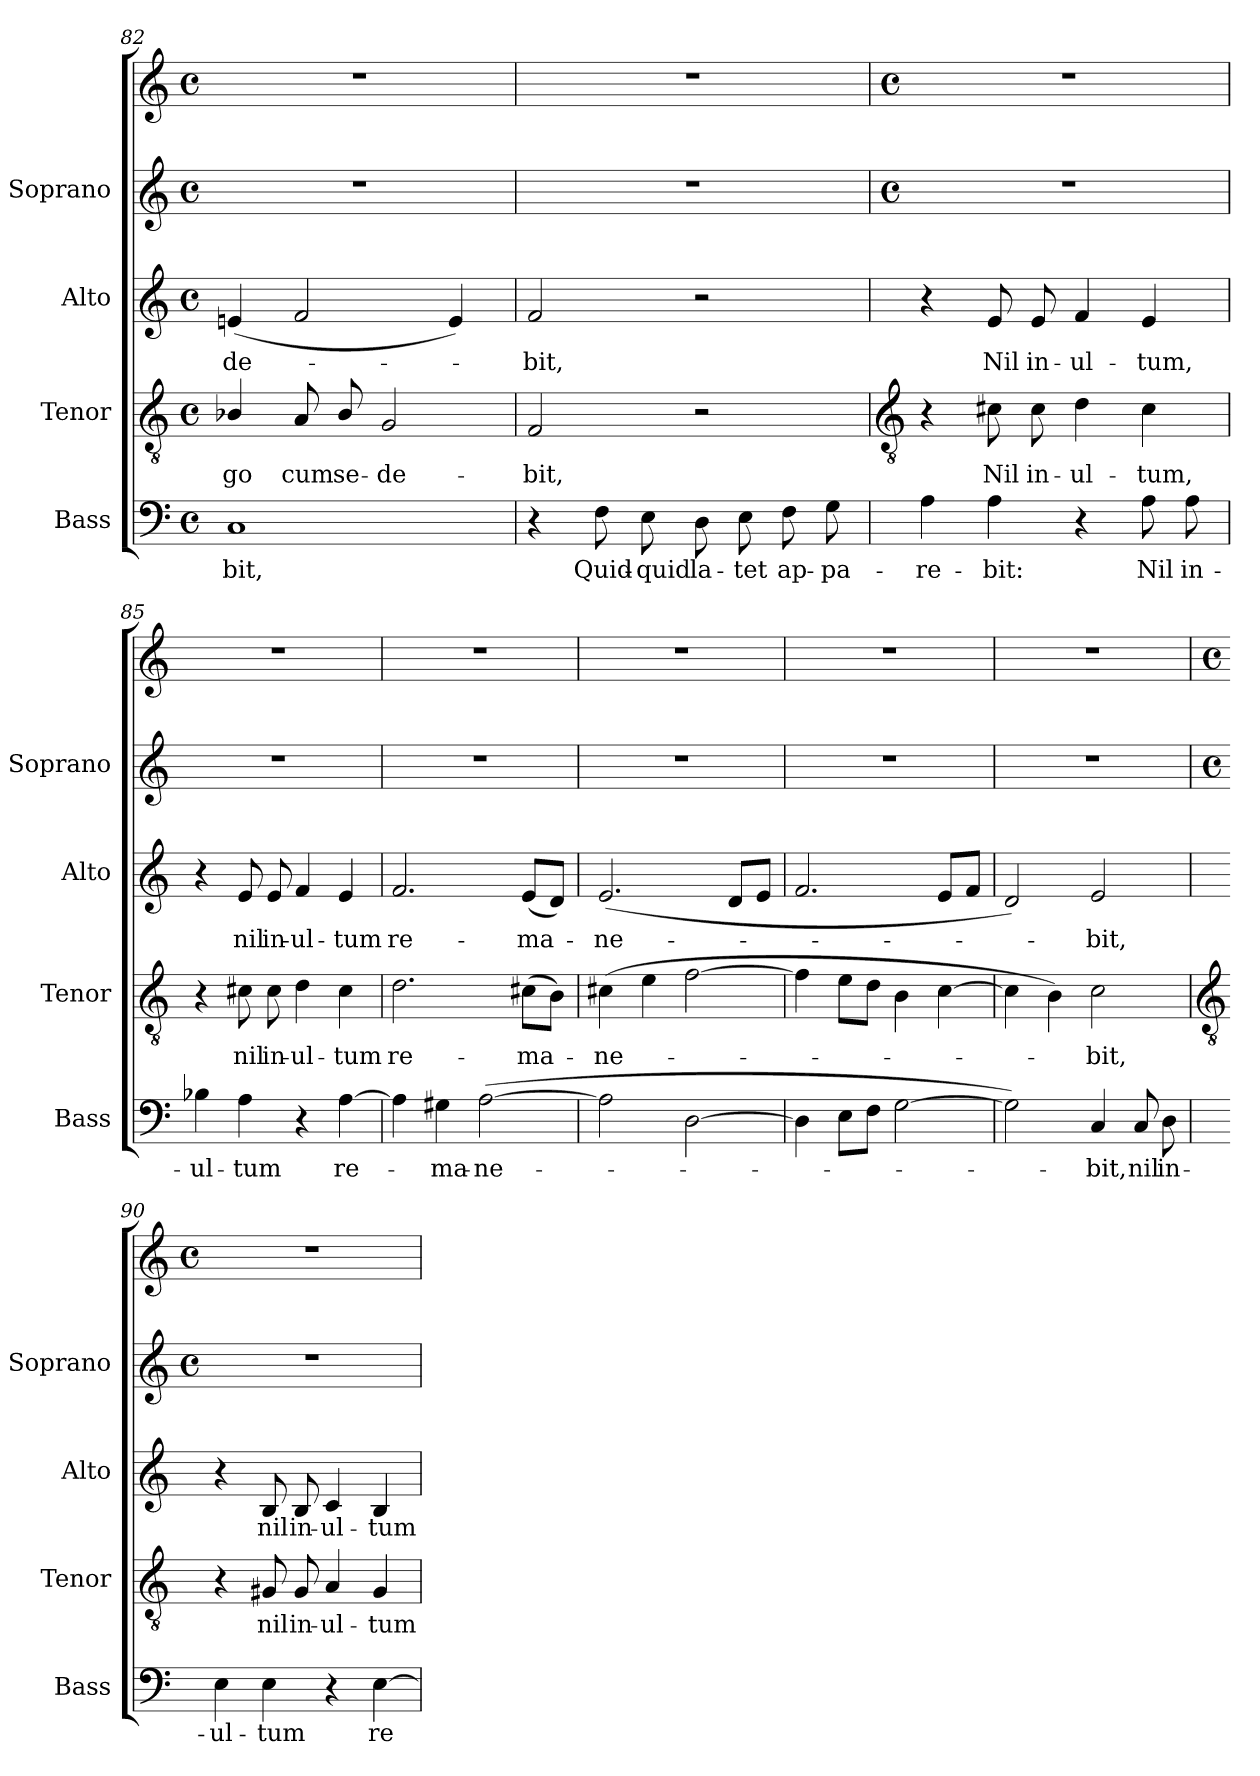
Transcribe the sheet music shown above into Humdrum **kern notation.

**kern	**text	**kern	**text	**kern	**text	**kern	**kern
*part4	*part4	*part3	*part3	*part2	*part2	*part1	*part1
*staff5	*staff5	*staff4	*staff4	*staff3	*staff3	*staff2	*staff1
*I"Bass	*	*I"Tenor	*	*I"Alto	*	*I"Soprano	*
*I'Bass	*	*I'Tenor	*	*I'Alto	*	*I'Soprano	*
*clefF4	*	*clefGv2	*	*clefG2	*	*clefG2	*clefG2
*k[]	*	*k[]	*	*k[]	*	*k[]	*k[]
*C:	*	*C:	*	*C:	*	*C:	*C:
*M4/4	*	*M4/4	*	*M4/4	*	*M4/4	*M4/4
*met(c)	*	*met(c)	*	*met(c)	*	*met(c)	*met(c)
=82	=82	=82	=82	=82	=82	=82	=82
!	!LO:LY:b	!	!LO:LY:b	!	!LO:LY:b	!	!
1C	-bit,	4B-/	-go	(<4en	-de-	1r	1r
!	!	!	!LO:LY:b	!	!	!	!
.	.	8A	cum	2f	.	.	.
!	!	!	!LO:LY:b	!	!	!	!
.	.	8B-/	se-	.	.	.	.
!	!	!	!LO:LY:b	!	!	!	!
.	.	2G	-de-	.	.	.	.
.	.	.	.	4e)	.	.	.
=83	=83	=83	=83	=83	=83	=83	=83
!	!	!	!LO:LY:b	!	!LO:LY:b	!	!
4r	.	2F	-bit,	2f	bit,	1r	1r
!	!LO:LY:b	!	!	!	!	!	!
8F	Quid-	.	.	.	.	.	.
!	!LO:LY:b	!	!	!	!	!	!
8E	-quid	.	.	.	.	.	.
!	!LO:LY:b	!	!	!	!	!	!
8D	la-	2r	.	2r	.	.	.
!	!LO:LY:b	!	!	!	!	!	!
8E	-tet	.	.	.	.	.	.
!	!LO:LY:b	!	!	!	!	!	!
8F	ap-	.	.	.	.	.	.
!	!LO:LY:b	!	!	!	!	!	!
8G	-pa-	.	.	.	.	.	.
!!LO:LB:g=z
=84	=84	=84	=84	=84	=84	=84	=84
*	*	*clefGv2	*	*	*	*	*
*	*	*	*	*	*	*M4/4	*M4/4
*	*	*	*	*	*	*met(c)	*met(c)
!	!LO:LY:b	!	!	!	!	!	!
4A	-re-	4r	.	4r	.	1r	1r
!	!LO:LY:b	!	!LO:LY:b	!	!LO:LY:b	!	!
4A	-bit:	8c#X	Nil	8e	Nil	.	.
!	!	!	!LO:LY:b	!	!LO:LY:b	!	!
.	.	8c#	in-	8e	in-	.	.
!	!	!	!LO:LY:b	!	!LO:LY:b	!	!
4r	.	4d	-ul-	4f	-ul-	.	.
!	!LO:LY:b	!	!LO:LY:b	!	!LO:LY:b	!	!
8A	Nil	4c#	-tum,	4e	-tum,	.	.
!	!LO:LY:b	!	!	!	!	!	!
8A	in-	.	.	.	.	.	.
=85	=85	=85	=85	=85	=85	=85	=85
!	!LO:LY:b	!	!	!	!	!	!
4B-X	-ul-	4r	.	4r	.	1r	1r
!	!LO:LY:b	!	!LO:LY:b	!	!LO:LY:b	!	!
4A	-tum	8c#X	nil	8e	nil	.	.
!	!	!	!LO:LY:b	!	!LO:LY:b	!	!
.	.	8c#	in-	8e	in-	.	.
!	!	!	!LO:LY:b	!	!LO:LY:b	!	!
4r	.	4d	-ul-	4f	-ul-	.	.
!	!LO:LY:b	!	!LO:LY:b	!	!LO:LY:b	!	!
[4A	re-	4c#	-tum	4e	-tum	.	.
=86	=86	=86	=86	=86	=86	=86	=86
!	!	!	!LO:LY:b	!	!LO:LY:b	!	!
4A]	.	2.d	re-	2.f	re-	1r	1r
!	!LO:LY:b	!	!	!	!	!	!
4G#X	ma-	.	.	.	.	.	.
!	!LO:LY:b	!	!	!	!	!	!
(>[2A	-ne-	.	.	.	.	.	.
!	!	!	!LO:LY:b	!	!LO:LY:b	!	!
.	.	(>8c#XL	-ma-	(<8eL	-ma-	.	.
.	.	8BJ)	.	8dJ)	.	.	.
=87	=87	=87	=87	=87	=87	=87	=87
!	!	!	!LO:LY:b	!	!LO:LY:b	!	!
2A]	.	(>4c#X	ne-	(<2.e	ne-	1r	1r
.	.	4e	.	.	.	.	.
[2D	.	[2f	.	.	.	.	.
.	.	.	.	8dL	.	.	.
.	.	.	.	8eJ	.	.	.
=88	=88	=88	=88	=88	=88	=88	=88
4D]	.	4f]	.	2.f	.	1r	1r
8EL	.	8eL	.	.	.	.	.
8FJ	.	8dJ	.	.	.	.	.
[2G	.	4B	.	.	.	.	.
.	.	[4c	.	8eL	.	.	.
.	.	.	.	8fJ	.	.	.
=89	=89	=89	=89	=89	=89	=89	=89
2G])	.	4c]	.	2d)	.	1r	1r
.	.	4B)	.	.	.	.	.
!	!LO:LY:b	!	!LO:LY:b	!	!LO:LY:b	!	!
4C	bit,	2c	bit,	2e	bit,	.	.
!	!LO:LY:b	!	!	!	!	!	!
8C	nil	.	.	.	.	.	.
!	!LO:LY:b	!	!	!	!	!	!
8D	in-	.	.	.	.	.	.
!!LO:LB:g=z
=90	=90	=90	=90	=90	=90	=90	=90
*	*	*clefGv2	*	*	*	*	*
*	*	*	*	*	*	*M4/4	*M4/4
*	*	*	*	*	*	*met(c)	*met(c)
!	!LO:LY:b	!	!	!	!	!	!
4E	-ul-	4r	.	4r	.	1r	1r
!	!LO:LY:b	!	!LO:LY:b	!	!LO:LY:b	!	!
4E	-tum	8G#X	nil	8B	nil	.	.
!	!	!	!LO:LY:b	!	!LO:LY:b	!	!
.	.	8G#	in-	8B	in-	.	.
!	!	!	!LO:LY:b	!	!LO:LY:b	!	!
4r	.	4A	-ul-	4c	-ul-	.	.
!	!LO:LY:b	!	!LO:LY:b	!	!LO:LY:b	!	!
[4E	re-	4G#	-tum	4B	-tum	.	.
=	=	=	=	=	=	=	=
*-	*-	*-	*-	*-	*-	*-	*-
